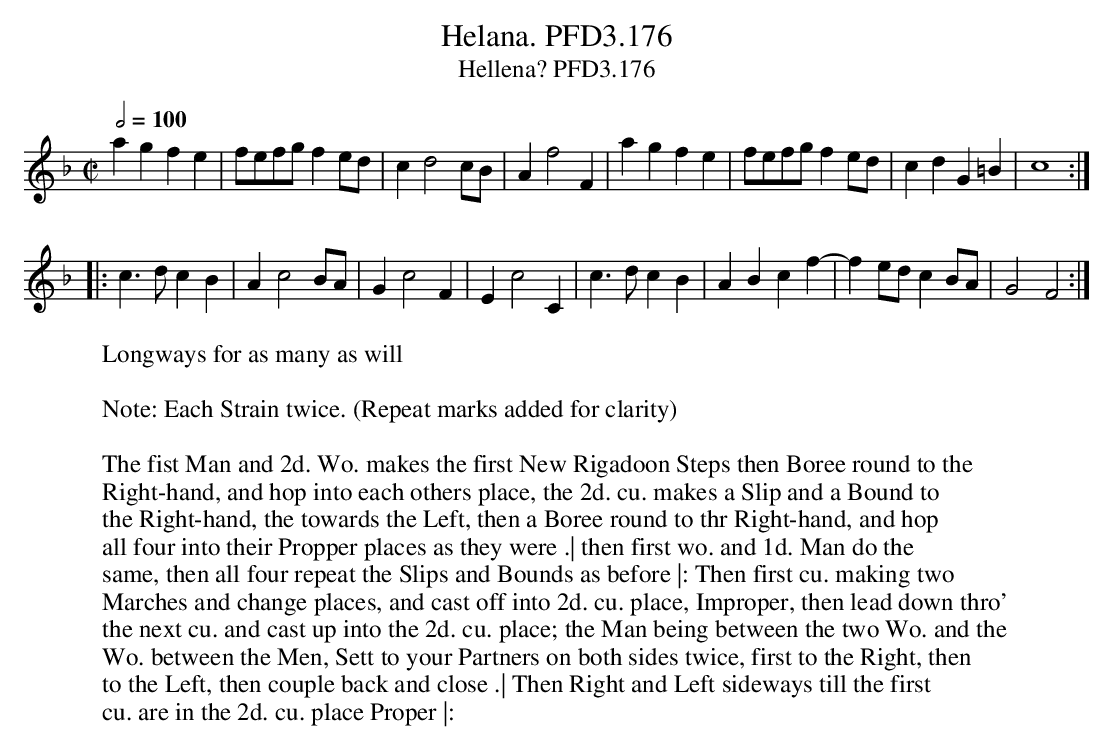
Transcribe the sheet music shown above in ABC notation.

X:1
T:Helana. PFD3.176
T:Hellena? PFD3.176
W:Longways for as many as will
M:C|
L:1/8
Q:1/2=100
K:F
a2g2 f2e2|fefg f2ed|c2 d4 cB|A2 f4 F2|\
a2g2 f2e2|fefg f2ed|c2d2 G2=B2|c8:|
|:c3d c2B2|A2 c4 BA|G2 c4 F2|E2 c4 C2|c3d c2B2|A2B2 c2f2-|f2ed c2BA|G4F4:|
W:
W:Note: Each Strain twice. (Repeat marks added for clarity)
W:
W:The fist Man and 2d. Wo. makes the first New Rigadoon Steps then Boree round to the
W:Right-hand, and hop into each others place, the 2d. cu. makes a Slip and a Bound to
W:the Right-hand, the towards the Left, then a Boree round to thr Right-hand, and hop
W:all four into their Propper places as they were .| then first wo. and 1d. Man do the
W:same, then all four repeat the Slips and Bounds as before |: Then first cu. making two
W:Marches and change places, and cast off into 2d. cu. place, Improper, then lead down thro'
W:the next cu. and cast up into the 2d. cu. place; the Man being between the two Wo. and the
W:Wo. between the Men, Sett to your Partners on both sides twice, first to the Right, then
W:to the Left, then couple back and close .| Then Right and Left sideways till the first
W:cu. are in the 2d. cu. place Proper |:
